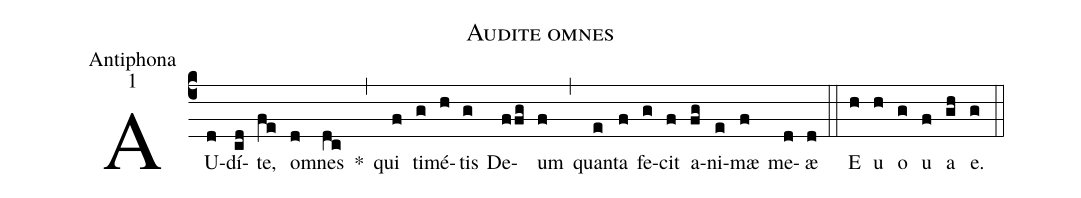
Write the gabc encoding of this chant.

name:Audite omnes;
office-part:Antiphona;
mode:1;
%%
(c4) AU(d)dí(cd)te,(fe) om(d)nes(dc) *(,) qui(f) ti(g)mé(h)tis(g) De(f/fg)um(f) (,) quan(e)ta(f) fe(g)cit(f) a(fg)ni(e)m<sp>ae</sp>(f) me(d)<sp>ae</sp>(d) (::)
E(h) u(h) o(g) u(f) a(gh) e.(g) (::)
